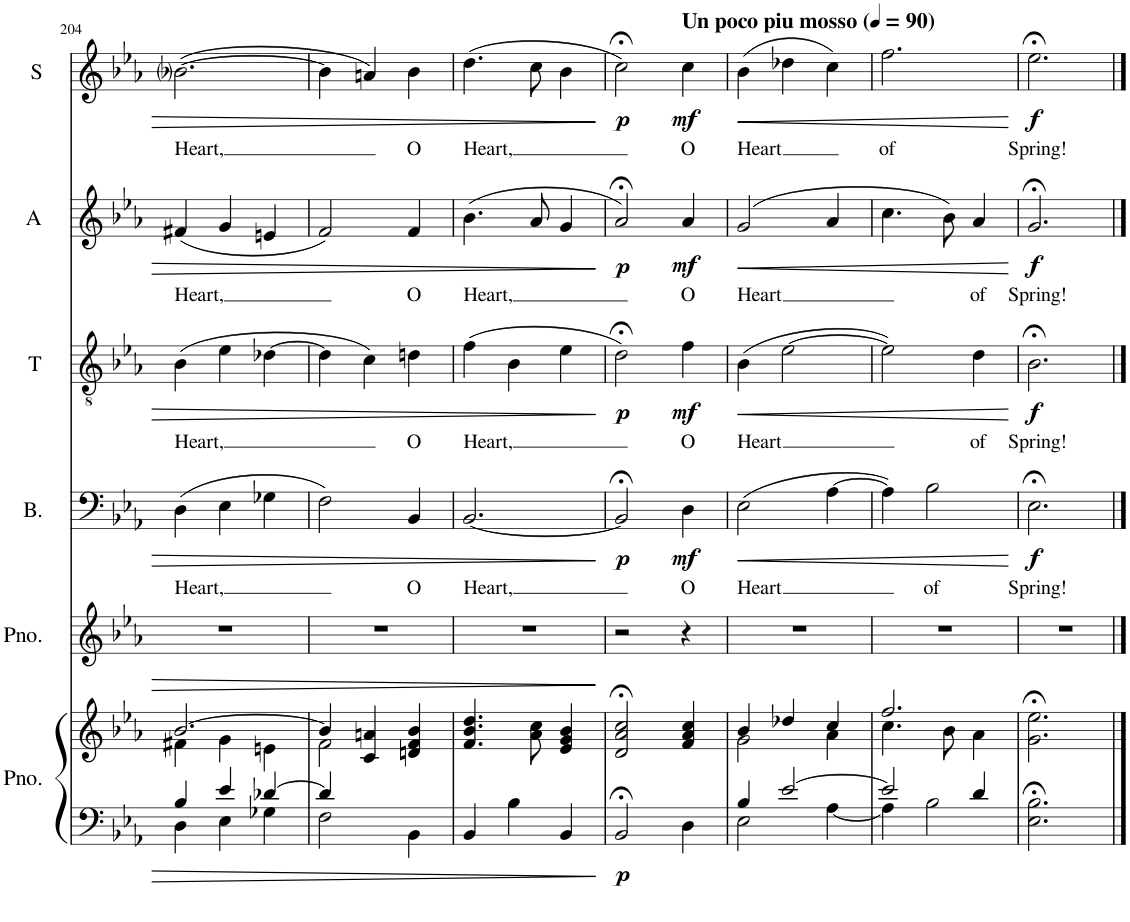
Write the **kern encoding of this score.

**kern	**kern	**dynam	**kern	**text	**dynam	**kern	**text	**dynam	**kern	**text	**dynam	**kern	**text	**dynam
*part5	*part5	*part5	*part4	*part4	*part4	*part3	*part3	*part3	*part2	*part2	*part2	*part1	*part1	*part1
*staff6	*staff5	*staff5/6	*staff4	*staff4	*staff4	*staff3	*staff3	*staff3	*staff2	*staff2	*staff2	*staff1	*staff1	*staff1
*I"Piano (ad lib.)	*	*	*I"Bass	*	*	*I"Tenor	*	*	*I"Alto	*	*	*I"Soprano	*	*
*I'Pno.	*	*	*I'B.	*	*	*I'T	*	*	*I'A	*	*	*I'S	*	*
!!LO:PB:g=z
*clefF4	*clefF4	*	*clefF4	*	*	*clefGv2	*	*	*clefG2	*	*	*clefG2	*	*
*	*	*	*	*	*	*	*	*	*Trd4c7	*	*	*	*	*
*k[b-e-a-]	*k[b-e-a-]	*	*k[b-e-a-]	*	*	*k[b-e-a-]	*	*	*k[b-e-a-]	*	*	*k[b-e-a-]	*	*
*M3/4	*M3/4	*	*M3/4	*	*	*M3/4	*	*	*M3/4	*	*	*M3/4	*	*
=204	=204	=204	=204	=204	=204	=204	=204	=204	=204	=204	=204	=204	=204	=204
*^	*^	*	*	*	*	*	*	*	*	*	*	*	*	*
!	!	!	!	!	!	!LO:LY:b	!	!	!LO:LY:b	!	!	!LO:LY:b	!	!	!LO:LY:b	!
4B-/	4D\	[2.b-/	4f#X\	.	(4D\	Heart,	.	(4B-\	Heart,	.	(4f#X/	Heart,	.	([2.b-i\	Heart,	.
4e-/	4E-\	.	4g\	.	4E-\	.	.	4e-\	.	.	4g/	.	.	.	.	.
[4d-X/	4G-X\	.	4en\	.	4G-X\	.	.	[4d-X\	.	.	4en/	.	.	.	.	.
=205	=205	=205	=205	=205	=205	=205	=205	=205	=205	=205	=205	=205	=205	=205	=205	=205
4d-/]	2F\	4b-/]	2f\	.	2F\)	.	.	4d-\]	.	.	2f/)	.	.	4b-\]	.	.
2ryy	.	4c/ 4an/	.	.	.	.	.	4c\)	.	.	.	.	.	4an/)	.	.
!	!	!	!	!	!	!LO:LY:b	!	!	!LO:LY:b	!	!	!LO:LY:b	!	!	!LO:LY:b	!
.	4BB-\	4dn/ 4f/ 4b-/	4ryy	.	4BB-/	O	.	4dn\	O	.	4f/	O	.	4b-\	O	.
=206	=206	=206	=206	=206	=206	=206	=206	=206	=206	=206	=206	=206	=206	=206	=206	=206
!	!	!	!	!	!	!LO:LY:b	!	!	!LO:LY:b	!	!	!LO:LY:b	!	!	!LO:LY:b	!
*v	*v	*	*	*	*	*	*	*	*	*	*	*	*	*	*	*
*	*v	*v	*	*	*	*	*	*	*	*	*	*	*	*	*
4BB-/	4.f/ 4.b-/ 4.dd/	.	[2.BB-/	Heart,	.	(4f\	Heart,	.	(4.b-\	Heart,	.	(4.dd\	Heart,	.
4B-\	.	.	.	.	.	4B-\	.	.	.	.	.	.	.	.
.	8a-\ 8cc\	.	.	.	.	.	.	.	8a-/	.	.	8cc\	.	.
4BB-/	4e-/ 4g/ 4b-/	.	.	.	.	4e-\	.	.	4g/	.	.	4b-\	.	.
=207	=207	=207	=207	=207	=207	=207	=207	=207	=207	=207	=207	=207	=207	=207
!	!	!LO:DY:b=2	!	!	!LO:DY:b	!	!	!LO:DY:b	!	!	!LO:DY:b	!	!	!LO:DY:b
2BB-;</	2d/;< 2a-/;< 2cc/;<	p	2BB-;</]	.	p	2d;<\)	.	p	2a-;</)	.	p	2cc;<\)	.	p
*	*	*	*	*	*	*	*	*	*	*	*	*MM90	*	*
!	!	!	!	!	!	!	!	!	!	!	!	!LO:TX:a:B:t=Un poco piu mosso	!	!
!	!	!	!	!LO:LY:b	!LO:DY:b	!	!LO:LY:b	!LO:DY:b	!	!LO:LY:b	!LO:DY:b	!	!LO:LY:b	!LO:DY:b
4D\	4f/ 4a-/ 4cc/	.	4D\	O	mf	4f\	O	mf	4a-/	O	mf	4cc\	O	mf
=208	=208	=208	=208	=208	=208	=208	=208	=208	=208	=208	=208	=208	=208	=208
*^	*^	*	*	*	*	*	*	*	*	*	*	*	*	*
!	!	!	!	!	!	!LO:LY:b	!LO:HP:b	!	!LO:LY:b	!LO:HP:b	!	!LO:LY:b	!LO:HP:b	!	!LO:LY:b	!LO:HP:b
4B-/	2E-\	4b-/	2g\	.	(2E-\	Heart	<	(4B-\	Heart	<	(2g/	Heart	<	(4b-\	Heart	<
[2e-/	.	4dd-X/	.	.	.	.	.	[2e-\	.	.	.	.	.	4dd-X\	.	.
.	[4A-\	4cc/	4a-\	.	[4A-\	.	.	.	.	.	4a-/	.	.	4cc\)	.	.
=209	=209	=209	=209	=209	=209	=209	=209	=209	=209	=209	=209	=209	=209	=209	=209	=209
!	!	!	!	!	!	!	!	!	!	!	!	!	!	!	!LO:LY:b	!
2e-/]	4A-\]	2.ff/	4.cc\	.	4A-\])	.	.	2e-\])	.	.	4.cc\	.	.	2.ff\	of	.
!	!	!	!	!	!	!LO:LY:b	!	!	!	!	!	!	!	!	!	!
.	2B-\	.	.	.	2B-\	of	.	.	.	.	.	.	.	.	.	.
.	.	.	8b-\	.	.	.	.	.	.	.	8b-\)	.	.	.	.	.
!	!	!	!	!	!	!	!	!	!LO:LY:b	!	!	!LO:LY:b	!	!	!	!
4d/	.	.	4a-\	.	.	.	.	4d\	of	.	4a-/	of	.	.	.	.
*v	*v	*	*	*	*	*	*	*	*	*	*	*	*	*	*	*
*	*v	*v	*	*	*	*	*	*	*	*	*	*	*	*	*
.	.	.	.	.	[	.	.	[	.	.	[	.	.	[
=210	=210	=210	=210	=210	=210	=210	=210	=210	=210	=210	=210	=210	=210	=210
!	!	!	!	!LO:LY:b	!LO:DY:b	!	!LO:LY:b	!LO:DY:b	!	!LO:LY:b	!LO:DY:b	!	!LO:LY:b	!LO:DY:b
2.E-\;< 2.B-\;<	2.g\;< 2.ee-\;<	.	2.E-;<\	Spring!	f	2.B-;<\	Spring!	f	2.g;</	Spring!	f	2.ee-;<\	Spring!	f
==	==	==	==	==	==	==	==	==	==	==	==	==	==	==
*-	*-	*-	*-	*-	*-	*-	*-	*-	*-	*-	*-	*-	*-	*-
